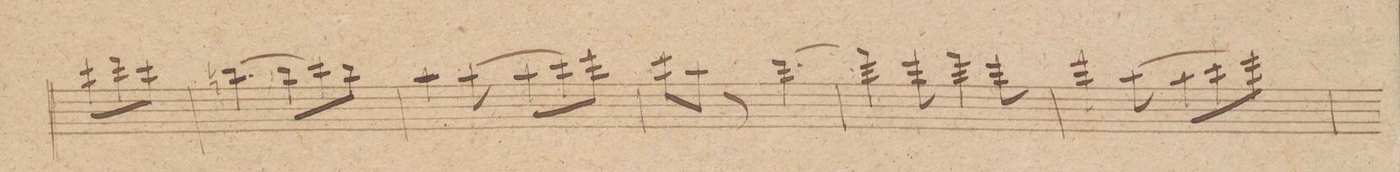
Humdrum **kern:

**kern	**dynam
*I"Flauto 1mo	*
*clefG2	*
*k[]	*
*M6/8	*
8ccc\L	.
8ddd\	.
8ccc\J	.
=127	=127
(4.bbn\	.
8bb\L	.
8ccc\)	.
8bb\J	.
=128	=128
4bb\	.
(8bb\	.
8bb\L	.
8ccc\)	.
8eee\J	.
=129	=129
8ccc\L	.
8aa\J	.
8r	.
(4.ddd\	.
=130	=130
4fff\)	.
8fff\	.
4fff\	.
8fff\	.
=131	=131
4fff\	.
(8aa\	.
8aa\L	.
8ccc\	.
8eee\J)	.
=132	=132
*-	*-
